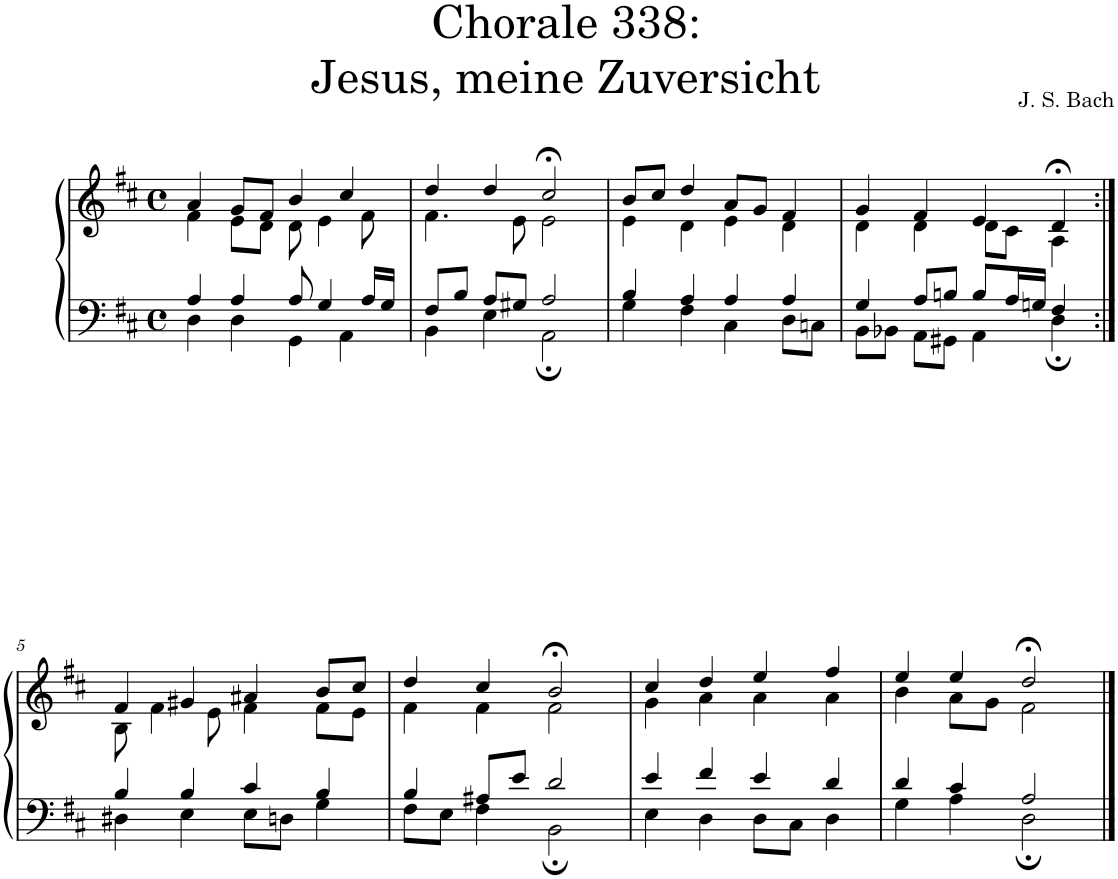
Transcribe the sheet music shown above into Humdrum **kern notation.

**kern	**kern
*part1	*part1
*staff2	*staff1
*I"S,A	*
*clefF4	*clefG2
*k[f#c#]	*k[f#c#]
*M4/4	*M4/4
*met(c)	*met(c)
=1	=1
*^	*^
4A/	4D\	4a/	4f#\
4A/	4D\	8g/L	8e\L
.	.	8f#/J	8d\J
8A/	4GG\	4b/	8d\
4G/	.	.	4e\
.	4AA\	4cc#/	.
16A/LL	.	.	8f#\
16G/JJ	.	.	.
=2	=2	=2	=2
8F#/L	4BB\	4dd/	4.f#\
8B/J	.	.	.
8A/L	4E\	4dd/	.
8G#X/J	.	.	8e\
2A/	2AA;\	2cc#;</	2e\
=3	=3	=3	=3
4B/	4G\	8b/L	4e\
.	.	8cc#/J	.
4A/	4F#\	4dd/	4d\
4A/	4C#\	8a/L	4e\
.	.	8g/J	.
4A/	8D\L	4f#/	4d\
.	8Cn\J	.	.
=4	=4	=4	=4
4G/	8BB\L	4g/	4d\
.	8BB-X\J	.	.
8A/L	8AA\L	4f#/	4d\
8Bn/J	8GG#X\J	.	.
8B/L	4AA\	4e/	8d\L
16A/L	.	.	8c#\J
16Gn/JJ	.	.	.
4F#/	4D;\	4d;</	4A\
!!LO:LB:g=z	!!
=5:|!	=5:|!	=5:|!	=5:|!
4B/	4D#X\	4f#/	8B\
.	.	.	4f#\
4B/	4E\	4g#X/	.
.	.	.	8e\
4c#/	8E\L	4a#X/	4f#\
.	8Dn\J	.	.
4B/	4G\	8b/L	8f#\L
.	.	8cc#/J	8e\J
=6	=6	=6	=6
4B/	8F#\L	4dd/	4f#\
.	8E\J	.	.
8A#X/L	4F#\	4cc#/	4f#\
8e/J	.	.	.
2d/	2BB;\	2b;</	2f#\
=7	=7	=7	=7
4e/	4E\	4cc#/	4g\
4f#/	4D\	4dd/	4a\
4e/	8D\L	4ee/	4a\
.	8C#\J	.	.
4d/	4D\	4ff#/	4a\
=8	=8	=8	=8
4d/	4G\	4ee/	4b\
4c#/	4A\	4ee/	8a\L
.	.	.	8g\J
2A/	2D;\	2dd;</	2f#\
*v	*v	*	*
*	*v	*v
==	==
*-	*-
